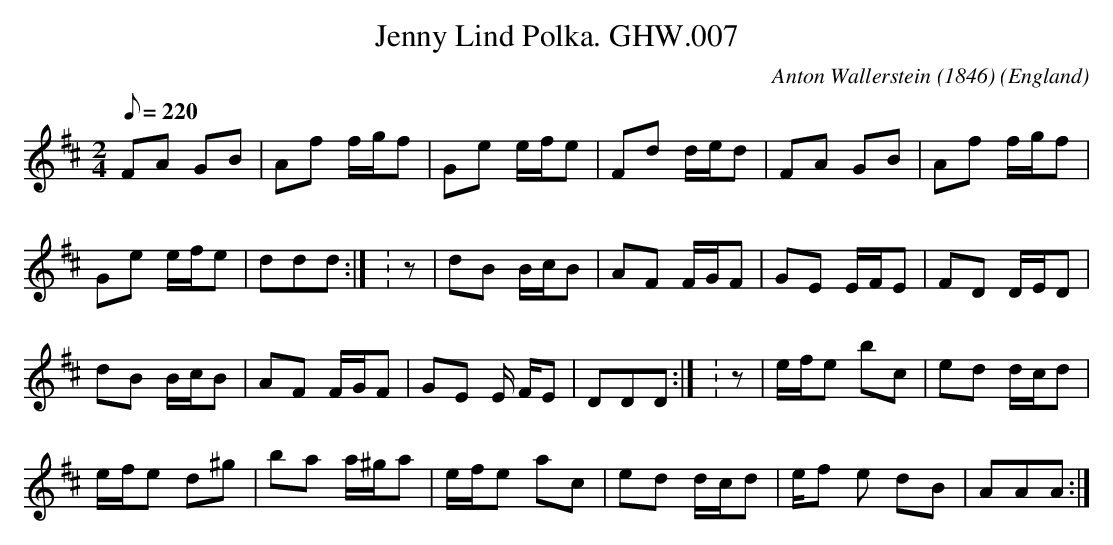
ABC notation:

X:1
T:Jenny Lind Polka. GHW.007
C:Anton Wallerstein (1846)
M:2/4
L:1/8
Q:220
O:England
K:D
FA GB|Af f/g/f|Ge e/f/e|Fd d/e/d|FA GB|Af f/g/f|!Ge e/f/e|ddd:|
:z|dB B/c/B|AF F/G/F|GE E/F/E|FD D/E/D|!dB B/c/B|AF F/G/F|GE E/
F/E|DDD:|
:z|e/f/e bc|ed d/c/d|!e/f/e d^g|ba a/^g/a|e/f/e ac|ed d/c/d|e/f
/e dB|AAA:|
